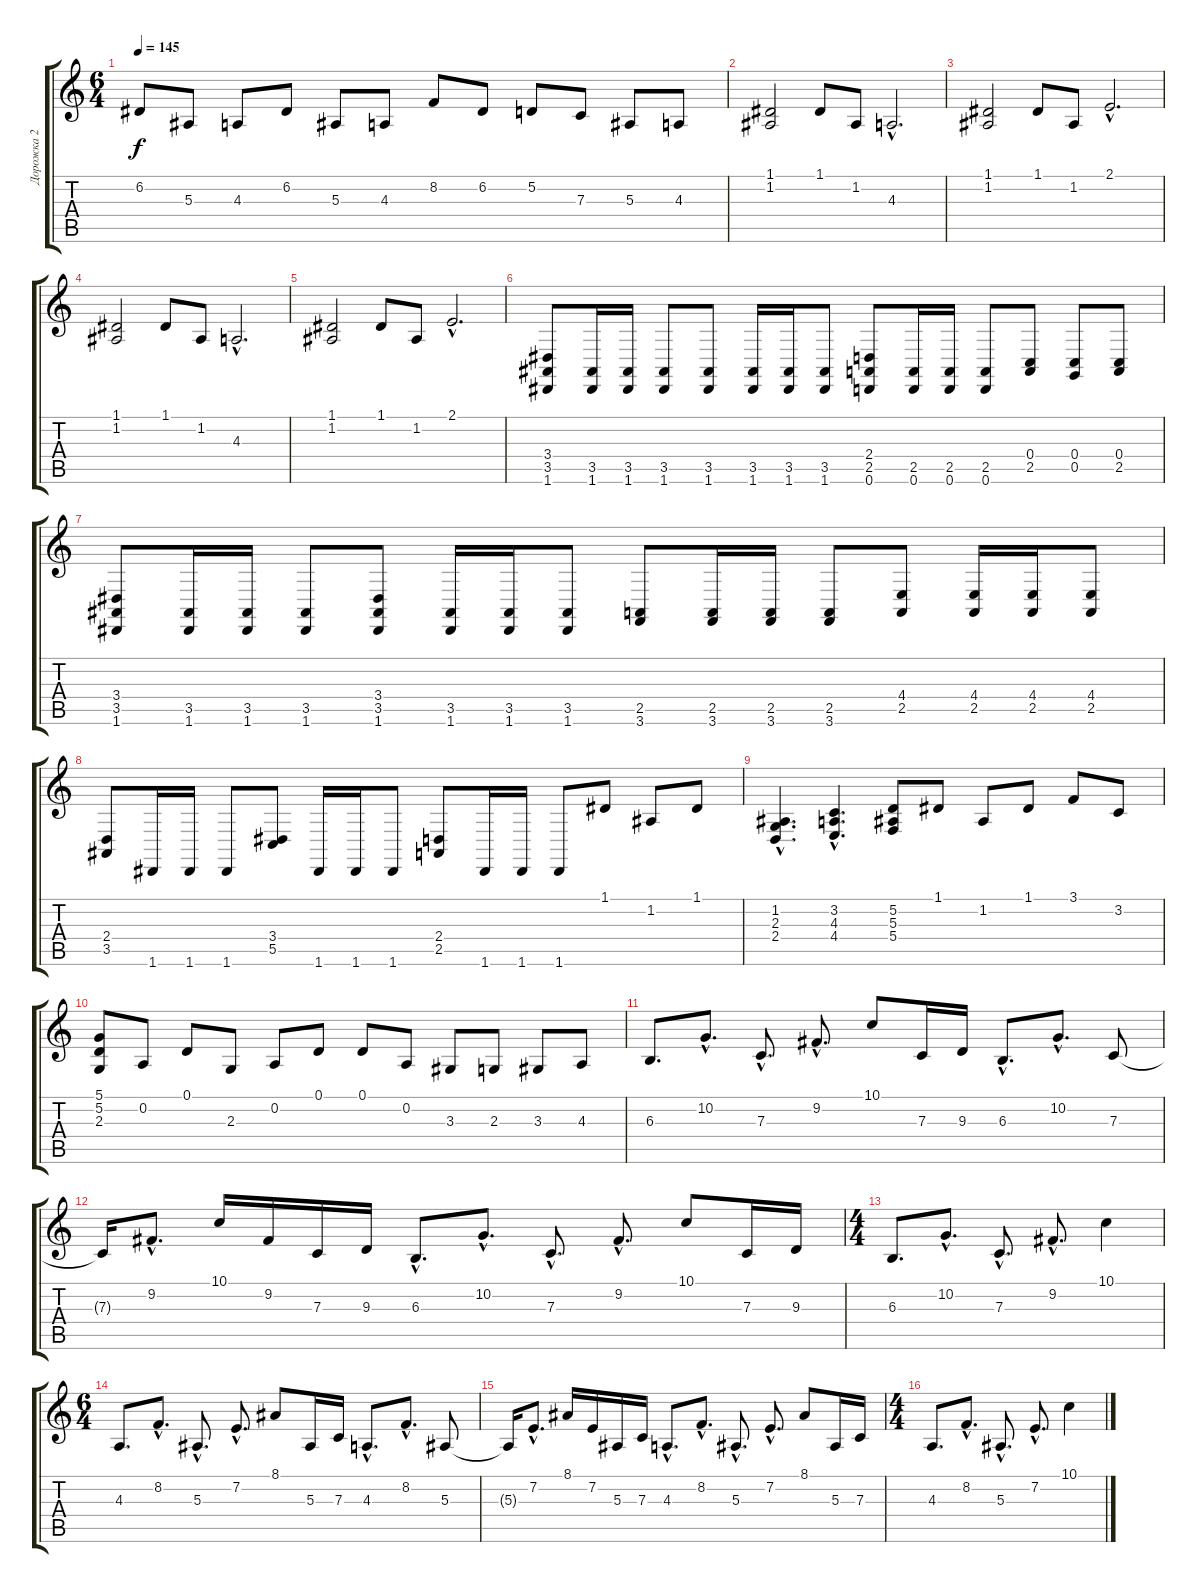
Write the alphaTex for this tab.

\track ("Дорожка 2" "Дорожка 2") {instrument electricgrandpiano}
\staff {score tabs}
\tuning (D4 A3 F3 C3 G2 D2) {hide}
\ts (6 4)
\tempo 145
\clef g2
\ks c
6.2.8{dy f} 5.3.8 4.3.8 6.2.8 5.3.8 4.3.8 8.2.8 6.2.8 5.2.8 7.3.8 5.3.8 4.3.8 |
(1.1 1.2).2 1.1.8 1.2.8 4.3{hac}.2{d} |
(1.1 1.2).2 1.1.8 1.2.8 2.1{hac}.2{d} |
(1.1 1.2).2 1.1.8 1.2.8 4.3{hac}.2{d} |
(1.1 1.2).2 1.1.8 1.2.8 2.1{hac}.2{d} |
(3.4 3.5 1.6).8 (3.5 1.6).16 (3.5 1.6).16 (3.5 1.6).8 (3.5 1.6).8 (3.5 1.6).16 (3.5 1.6).16 (3.5 1.6).8 (2.4 2.5 0.6).8 (2.5 0.6).16 (2.5 0.6).16 (2.5 0.6).8 (0.4 2.5).8 (0.4 0.5).8 (0.4 2.5).8 |
(3.4 3.5 1.6).8 (3.5 1.6).16 (3.5 1.6).16 (3.5 1.6).8 (3.4 3.5 1.6).8 (3.5 1.6).16 (3.5 1.6).16 (3.5 1.6).8 (2.5 3.6).8 (2.5 3.6).16 (2.5 3.6).16 (2.5 3.6).8 (4.4 2.5).8 (4.4 2.5).16 (4.4 2.5).16 (4.4 2.5).8 |
(2.4 3.5).8 1.6.16 1.6.16 1.6.8 (3.4 5.5).8 1.6.16 1.6.16 1.6.8 (2.4 2.5).8 1.6.16 1.6.16 1.6.8 1.1.8 1.2.8 1.1.8 |
(1.2{hac} 2.3{hac} 2.4{hac}).4{d} (3.2{hac} 4.3{hac} 4.4{hac}).4{d} (5.2 5.3 5.4).8 1.1.8 1.2.8 1.1.8 3.1.8 3.2.8 |
(5.1 5.2 2.3).8 0.2.8 0.1.8 2.3.8 0.2.8 0.1.8 0.1.8 0.2.8 3.3.8 2.3.8 3.3.8 4.3.8 |
6.3.8{d} 10.2{hac}.8{d} 7.3{hac}.8{d} 9.2{hac}.8{d} 10.1.8 7.3.16 9.3.16 6.3{hac}.8{d} 10.2{hac}.8{d} 7.3.8 |
7.3{t}.16 9.2{hac}.8{d} 10.1.16 9.2.16 7.3.16 9.3.16 6.3{hac}.8{d} 10.2{hac}.8{d} 7.3{hac}.8{d} 9.2{hac}.8{d} 10.1.8 7.3.16 9.3.16 |
\ts (4 4)
6.3.8{d} 10.2{hac}.8{d} 7.3{hac}.8{d} 9.2{hac}.8{d} 10.1.4 |
\ts (6 4)
4.3.8{d} 8.2{hac}.8{d} 5.3{hac}.8{d} 7.2{hac}.8{d} 8.1.8 5.3.16 7.3.16 4.3{hac}.8{d} 8.2{hac}.8{d} 5.3.8 |
5.3{t}.16 7.2{hac}.8{d} 8.1.16 7.2.16 5.3.16 7.3.16 4.3{hac}.8{d} 8.2{hac}.8{d} 5.3{hac}.8{d} 7.2{hac}.8{d} 8.1.8 5.3.16 7.3.16 |
\ts (4 4)
4.3.8{d} 8.2{hac}.8{d} 5.3{hac}.8{d} 7.2{hac}.8{d} 10.1.4
